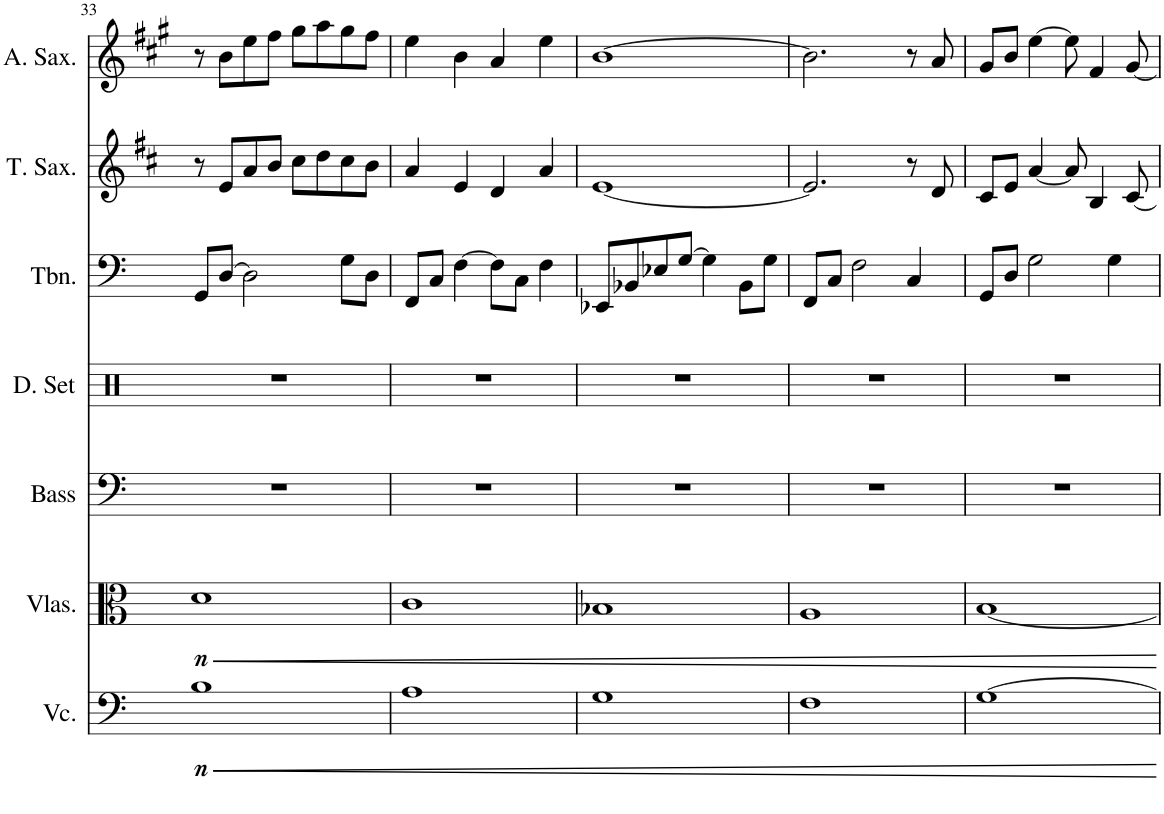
**kern	**dynam	**kern	**dynam	**kern	**kern	**kern	**kern	**kern
*part7	*part7	*part6	*part6	*part5	*part4	*part3	*part2	*part1
*staff7	*staff7	*staff6	*staff6	*staff5	*staff4	*staff3	*staff2	*staff1
*I"Violoncello	*	*I"Violas	*	*I"Acoustic Bass	*I"Drumset	*I"Trombone	*I"Tenor Saxophone	*I"Alto Saxophone
*I'Vc.	*	*I'Vlas.	*	*I'Bass	*I'D. Set	*I'Tbn.	*I'T. Sax.	*I'A. Sax.
!!LO:PB:g=z
*clefF4	*	*clefC3	*	*clefF4	*clefX	*clefF4	*clefG2	*clefG2
*	*	*	*	*Trd7c12	*	*	*Trd8c14	*Trd5c9
*k[]	*	*k[]	*	*k[]	*k[]	*k[]	*k[f#c#]	*k[f#c#g#]
*M4/4	*	*M4/4	*	*M4/4	*M4/4	*M4/4	*M4/4	*M4/4
=33	=33	=33	=33	=33	=33	=33	=33	=33
!	!LO:DY:b	!	!LO:DY:b	!	!	!	!	!
1B	other-dynamics	1d	other-dynamics	1r	1r	8GG/L	8r	8r
.	.	.	.	.	.	[8D/J	8e/L	8b\L
.	.	.	.	.	.	2D\]	8a/	8ee\
.	.	.	.	.	.	.	8b/J	8ff#\J
.	.	.	.	.	.	.	8cc#\L	8gg#\L
.	.	.	.	.	.	.	8dd\	8aa\
.	.	.	.	.	.	8G\L	8cc#\	8gg#\
.	.	.	.	.	.	8D\J	8b\J	8ff#\J
=34	=34	=34	=34	=34	=34	=34	=34	=34
1A	.	1c	.	1r	1r	8FF/L	4a/	4ee\
.	.	.	.	.	.	8C/J	.	.
.	.	.	.	.	.	[4F\	4e/	4b\
.	.	.	.	.	.	8F\L]	4d/	4a/
.	.	.	.	.	.	8C\J	.	.
.	.	.	.	.	.	4F\	4a/	4ee\
=35	=35	=35	=35	=35	=35	=35	=35	=35
1G	.	1B-X	.	1r	1r	8EE-X/L	[1e	[1b
.	.	.	.	.	.	8BB-X/	.	.
.	.	.	.	.	.	8E-X/	.	.
.	.	.	.	.	.	[8G/J	.	.
.	.	.	.	.	.	4G\]	.	.
.	.	.	.	.	.	8BB-\L	.	.
.	.	.	.	.	.	8G\J	.	.
=36	=36	=36	=36	=36	=36	=36	=36	=36
1F	.	1A	.	1r	1r	8FF/L	2.e/]	2.b\]
.	.	.	.	.	.	8C/J	.	.
.	.	.	.	.	.	2F\	.	.
.	.	.	.	.	.	4C/	8r	8r
.	.	.	.	.	.	.	8d/	8a/
=37	=37	=37	=37	=37	=37	=37	=37	=37
[1G	.	[1B	.	1r	1r	8GG/L	8c#/L	8g#/L
.	.	.	.	.	.	8D/J	8e/J	8b/J
.	.	.	.	.	.	2G\	[4a/	[4ee\
.	.	.	.	.	.	.	8a/]	8ee\]
.	.	.	.	.	.	.	4B/	4f#/
.	.	.	.	.	.	4G\	.	.
.	.	.	.	.	.	.	[8c#/	[8g#/
=	=	=	=	=	=	=	=	=
*-	*-	*-	*-	*-	*-	*-	*-	*-
